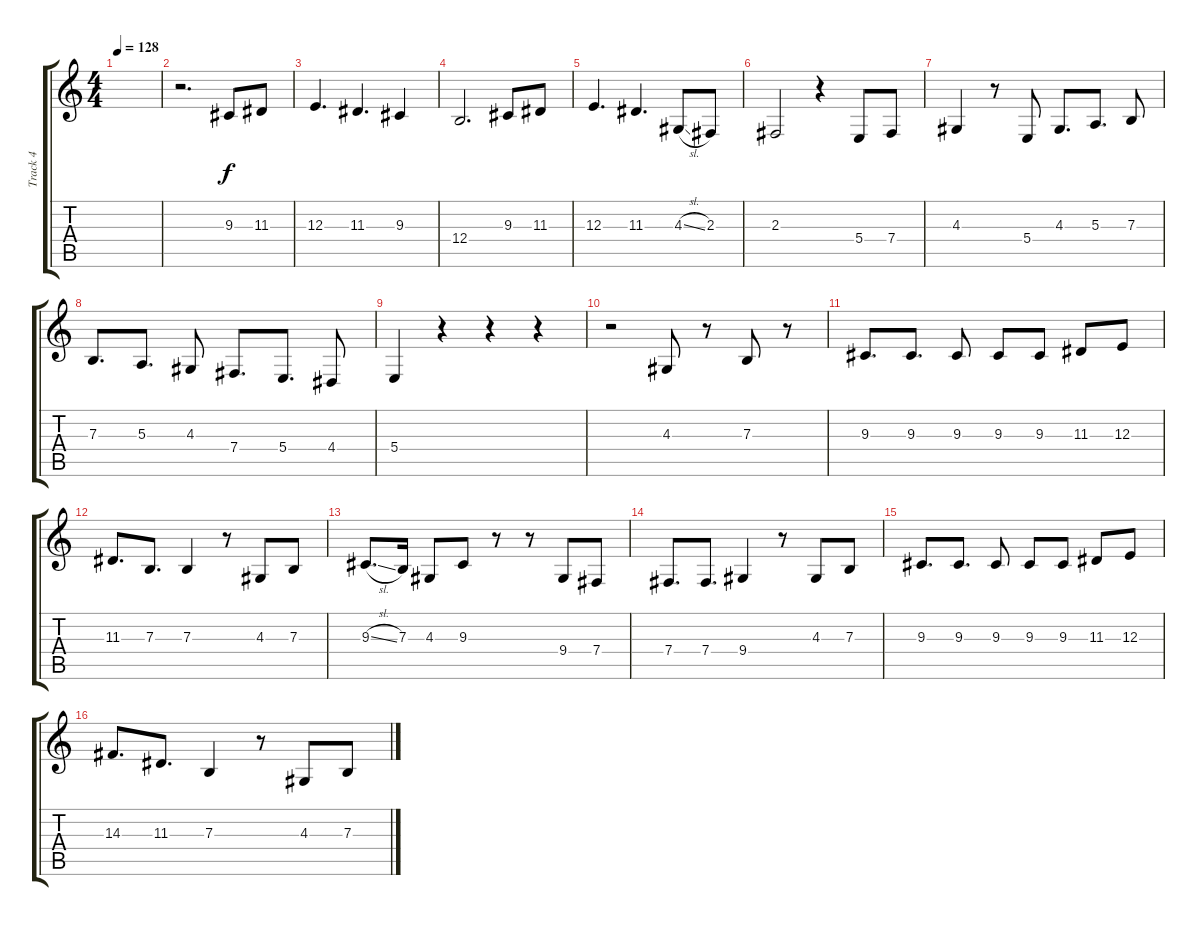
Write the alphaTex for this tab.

\track ("Track 4" "Track 4") {instrument choiraahs}
\staff {score tabs}
\tuning (Db4 Ab3 E3 B2 Gb2 Db2) {hide}
\ts (4 4)
\tempo 128
\clef g2
\ks c
|
r.2{d} 9.3.8 11.3.8 |
12.3.4{d} 11.3.4{d} 9.3.4 |
12.4.2{d} 9.3.8 11.3.8 |
12.3.4{d} 11.3.4{d} 4.3{sl}.8 2.3.8 |
2.3.2 r.4 5.4.8 7.4.8 |
4.3.4 r.8 5.4.8 4.3.8{d} 5.3.8{d} 7.3.8 |
7.3.8{d} 5.3.8{d} 4.3.8 7.4.8{d} 5.4.8{d} 4.4.8 |
5.4.4 r.4 r.4 r.4 |
r.2 4.3.8 r.8 7.3.8 r.8 |
9.3.8{d} 9.3.8{d} 9.3.8 9.3.8 9.3.8 11.3.8 12.3.8 |
11.3.8{d} 7.3.8{d} 7.3.4 r.8 4.3.8 7.3.8 |
9.3{sl}.8{d} 7.3.16 4.3.8 9.3.8 r.8 r.8 9.4.8 7.4.8 |
7.4.8{d} 7.4.8{d} 9.4.4 r.8 4.3.8 7.3.8 |
9.3.8{d} 9.3.8{d} 9.3.8 9.3.8 9.3.8 11.3.8 12.3.8 |
14.3.8{d} 11.3.8{d} 7.3.4 r.8 4.3.8 7.3.8
